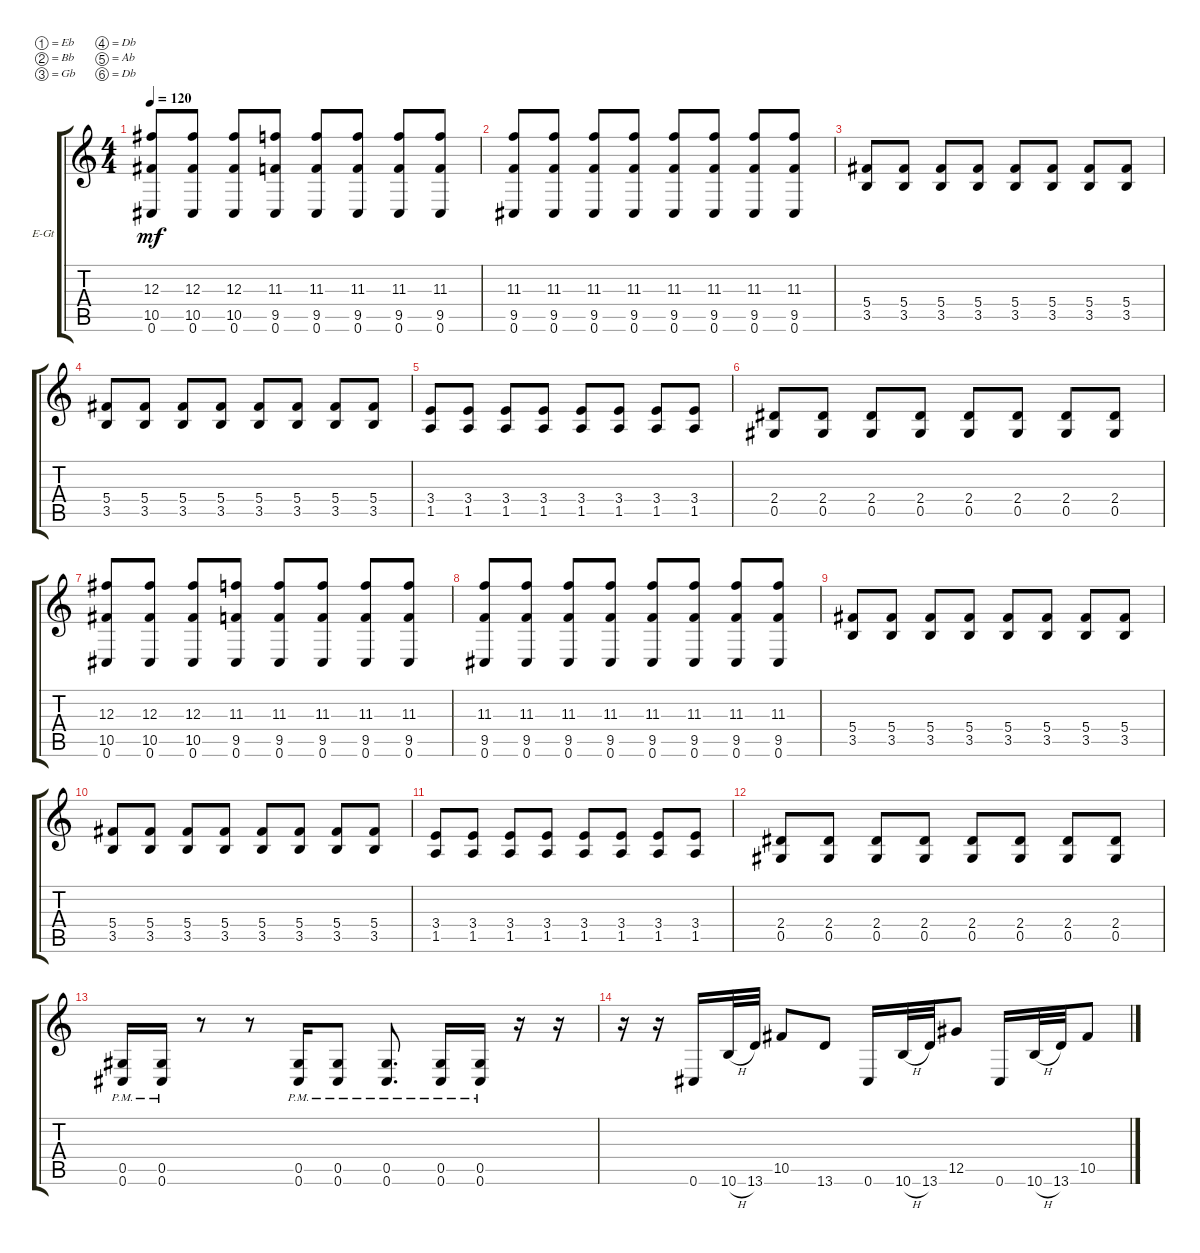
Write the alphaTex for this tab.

\defaultSystemsLayout 4
\bracketExtendMode groupsimilarinstruments
\firstSystemTrackNameOrientation horizontal
\otherSystemsTrackNameOrientation horizontal
\track ("Myles Kennedy" "E-Gt") {instrument distortionguitar}
\staff {score tabs}
\tuning (Eb4 Bb3 Gb3 Db3 Ab2 Db2)
\ts (4 4)
\tempo 120
\clef g2
\scale
0.485477
\ks c
(0.6 10.5 12.3).8{dy mf instrument distortionguitar} (0.6 10.5 12.3).8 (0.6 10.5 12.3).8 (0.6 9.5 11.3).8 (0.6 9.5 11.3).8 (0.6 9.5 11.3).8 (0.6 9.5 11.3).8 (0.6 9.5 11.3).8 |
\scale
0.257261 (0.6 9.5 11.3).8 (0.6 9.5 11.3).8 (0.6 9.5 11.3).8 (0.6 9.5 11.3).8 (0.6 9.5 11.3).8 (0.6 9.5 11.3).8 (0.6 9.5 11.3).8 (0.6 9.5 11.3).8 |
\scale
0.257261 (3.5 5.4).8 (3.5 5.4).8 (3.5 5.4).8 (3.5 5.4).8 (3.5 5.4).8 (3.5 5.4).8 (3.5 5.4).8 (3.5 5.4).8 |
\scale
0.333333 (3.5 5.4).8 (3.5 5.4).8 (3.5 5.4).8 (3.5 5.4).8 (3.5 5.4).8 (3.5 5.4).8 (3.5 5.4).8 (3.5 5.4).8 |
\scale
0.333333 (1.5 3.4).8 (1.5 3.4).8 (1.5 3.4).8 (1.5 3.4).8 (1.5 3.4).8 (1.5 3.4).8 (1.5 3.4).8 (1.5 3.4).8 |
\scale
0.333333 (2.4 0.5).8 (2.4 0.5).8 (2.4 0.5).8 (2.4 0.5).8 (2.4 0.5).8 (2.4 0.5).8 (2.4 0.5).8 (2.4 0.5).8 |
\scale
0.333333 (0.6 10.5 12.3).8 (0.6 10.5 12.3).8 (0.6 10.5 12.3).8 (0.6 9.5 11.3).8 (0.6 9.5 11.3).8 (0.6 9.5 11.3).8 (0.6 9.5 11.3).8 (0.6 9.5 11.3).8 |
\scale
0.333333 (0.6 9.5 11.3).8 (0.6 9.5 11.3).8 (0.6 9.5 11.3).8 (0.6 9.5 11.3).8 (0.6 9.5 11.3).8 (0.6 9.5 11.3).8 (0.6 9.5 11.3).8 (0.6 9.5 11.3).8 |
\scale
0.333333 (3.5 5.4).8 (3.5 5.4).8 (3.5 5.4).8 (3.5 5.4).8 (3.5 5.4).8 (3.5 5.4).8 (3.5 5.4).8 (3.5 5.4).8 |
\scale
0.333333 (3.5 5.4).8 (3.5 5.4).8 (3.5 5.4).8 (3.5 5.4).8 (3.5 5.4).8 (3.5 5.4).8 (3.5 5.4).8 (3.5 5.4).8 |
\scale
0.333333 (1.5 3.4).8 (1.5 3.4).8 (1.5 3.4).8 (1.5 3.4).8 (1.5 3.4).8 (1.5 3.4).8 (1.5 3.4).8 (1.5 3.4).8 |
\scale
0.333333 (2.4 0.5).8 (2.4 0.5).8 (2.4 0.5).8 (2.4 0.5).8 (2.4 0.5).8 (2.4 0.5).8 (2.4 0.5).8 (2.4 0.5).8 |
(0.6{pm} 0.5{pm}).16 (0.5{pm} 0.6{pm}).16 r.8 r.8 (0.6{pm} 0.5{pm}).16 (0.5{pm} 0.6{pm}).8 (0.6{pm} 0.5{pm}).8{d} (0.5{pm} 0.6{pm}).16 (0.6{pm} 0.5{pm}).16 r.16 r.16 |
r.16 r.16 0.6.16 10.6{h}.32 13.6.32 10.5.8 13.6.8 0.6.16 10.6{h}.32 13.6.32 12.5.8 0.6.16 10.6{h}.32 13.6.32 10.5.8
